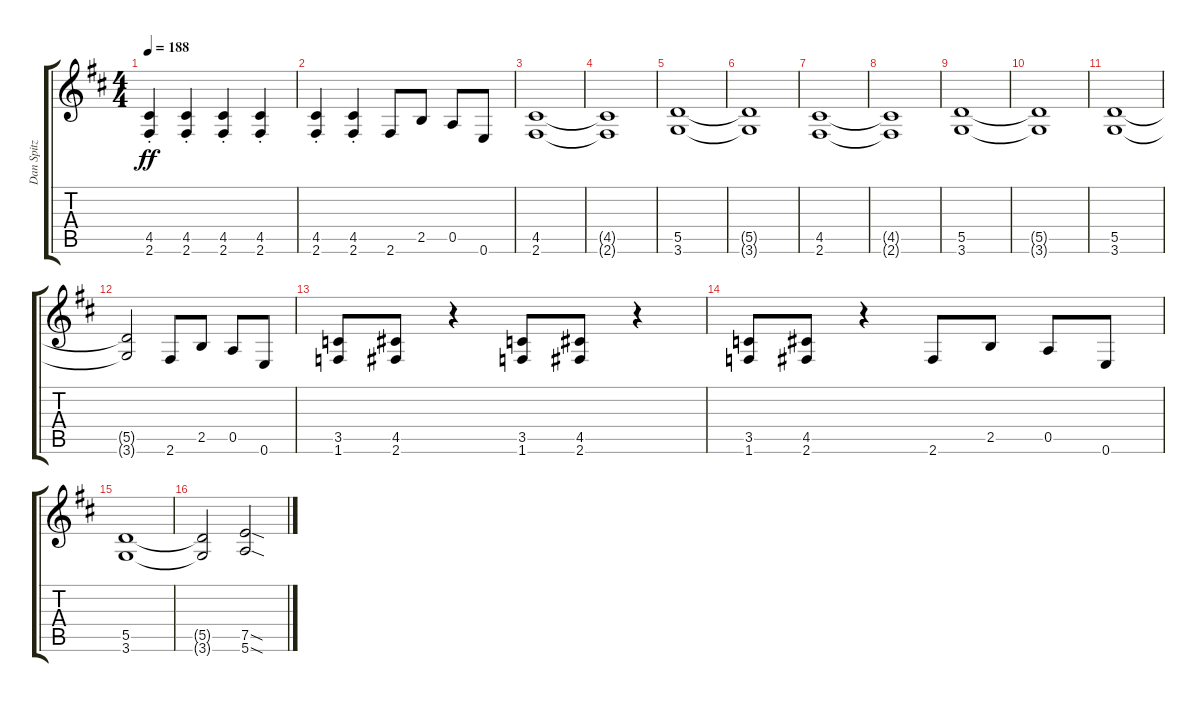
\track ("Dan Spitz" "Dan Spitz") {instrument distortionguitar}
\staff {score tabs}
\tuning (E4 B3 G3 D3 A2 E2) {hide}
\ts (4 4)
\tempo 188
\clef g2
\ks d
(4.5{st} 2.6{st}).4{dy ff} (4.5{st} 2.6{st}).4 (4.5{st} 2.6{st}).4 (4.5{st} 2.6{st}).4 |
(4.5{st} 2.6{st}).4 (4.5{st} 2.6{st}).4 2.6.8 2.5.8 0.5.8 0.6.8 |
(4.5 2.6).1 |
(4.5{t} 2.6{t}).1 |
(5.5 3.6).1 |
(5.5{t} 3.6{t}).1 |
(4.5 2.6).1 |
(4.5{t} 2.6{t}).1 |
(5.5 3.6).1 |
(5.5{t} 3.6{t}).1 |
(5.5 3.6).1 |
(5.5{t} 3.6{t}).2 2.6.8 2.5.8 0.5.8 0.6.8 |
(3.5 1.6).8 (4.5 2.6).8 r.4 (3.5 1.6).8 (4.5 2.6).8 r.4 |
(3.5 1.6).8 (4.5 2.6).8 r.4 2.6.8 2.5.8 0.5.8 0.6.8 |
(5.5 3.6).1 |
(5.5{t} 3.6{t}).2 (7.5{sod} 5.6{sod}).2
